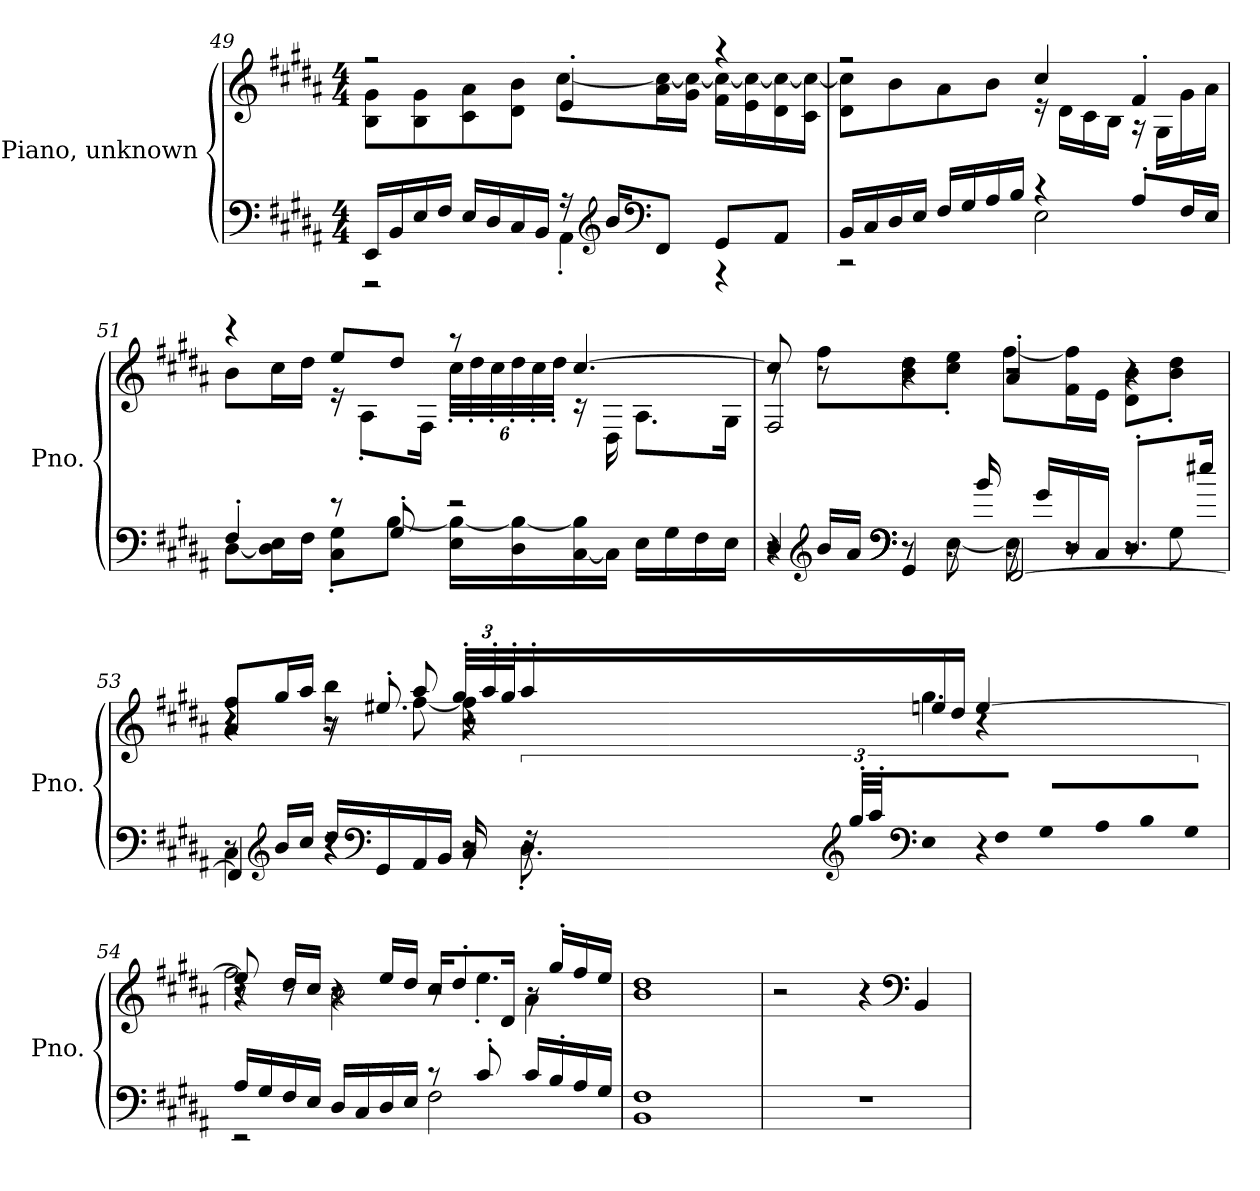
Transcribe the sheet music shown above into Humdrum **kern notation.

**kern	**kern
*part1	*part1
*staff2	*staff1
*I"Piano, unknown	*
*I'Pno.	*
!!LO:LB:g=z
*clefF4	*clefG2
*k[f#c#g#d#a#]	*k[f#c#g#d#a#]
*M4/4	*M4/4
=49	=49
*^	*^
16EE/LL	2r	2r	8B\ 8g#\L
16BB/	.	.	.
16E/	.	.	8B\ 8g#\
16F#/JJ	.	.	.
16E/LL	.	.	8c#\ 8a#\
16D#/	.	.	.
16C#/	.	.	8d#\ 8b\J
16BB/JJ	.	.	.
16r	4AA#'\	4e'/	[8cc#\L
*clefG2	*	*	*
16b/KL	.	.	.
*clefF4	*	*	*
8FF#/J	.	.	16a#\ 16cc#\_L
.	.	.	16g#\ 16cc#\_JJ
8GG#/L	4r	4r	16f#\ 16cc#\_LL
.	.	.	16e\ 16cc#\_
8AA#/J	.	.	16d#\ 16cc#\_
.	.	.	16c#\ 16cc#\_JJ
=50	=50	=50	=50
16BB/LL	2r	2r	8d#\ 8cc#\]L
16C#/	.	.	.
16D#/	.	.	8b\
16E/JJ	.	.	.
16F#/LL	.	.	8a#\
16G#/	.	.	.
16A#/	.	.	8b\J
16B/JJ	.	.	.
4r	2E\	4cc#/	16r
.	.	.	16d#\LL
.	.	.	16c#\
.	.	.	16B\JJ
8A#'/L	.	4f#'/	16r
.	.	.	16G#\LL
16F#/L	.	.	16g#\
16E/JJ	.	.	16a#\JJ
!!LO:LB:g=z	!!
=51	=51	=51	=51
4F#'/	[8D#\L	4r	8b\L
.	16D#\] 16E\L	.	16cc#\L
.	16F#\JJ	.	16dd#\JJ
8r	8C#\' 8G#\'L	8ee/L	16r
.	.	.	8A#'\L
8G#'/	[8B\J	8dd#/J	.
.	.	.	16F#\Jk
*	*	*	*Xbrackettup
2r	16E\ 16B\_LL	8r	48cc#'\LLL
.	.	.	48dd#'\
.	.	.	48cc#'\
.	16D#\ 16B\_	.	48dd#'\
.	.	.	48cc#'\
.	.	.	48dd#'\JJJ
.	[16C#\ 16B\]	[4.cc#/	16r
.	16C#\JJ]	.	16D#\
.	16E\LL	.	8.A#\L
.	16G#\	.	.
.	16F#\	.	.
.	16E\JJ	.	16G#\Jk
=52	=52	=52	=52
*	*^	*	*^
8r	4r	4D#/	8cc#/]	8r	2F#/
*clefG2	*	*	*	*	*
16b/LL	.	.	8r	8ff#\L	.
16a#/JJ	.	.	.	.	.
*clefF4	*	*	*	*	*
8r	8r	4GG#/	4r	8b\ 8dd#\	.
16r	[8E\	.	.	8cc#\' 8ee\'J	.
16b/	.	.	.	.	.
16r	8E\]	[2FF#/	4a#'/	[8ff#\L	2r
16g#/LL	.	.	.	.	.
16D#/	8r	.	.	16f#\ 16ff#\]L	.
16C#/JJ	.	.	.	16e\JJ	.
8.D#'/L	8r	.	4r	8d#\ 8b\L	.
.	8G#\	.	.	8b\' 8dd#\'J	.
16ee#X/Jk	.	.	.	.	.
!!LO:LB:g=z
=53	=53	=53	=53	=53	=53
*	*	*	*	*	*^
8r	4C#\	4FF#/]	4r	4r	8a#/ 8ff#/L	4r
*clefG2	*	*	*	*	*	*
16b/LL	.	.	.	.	16gg#/L	.
16cc#/JJ	.	.	.	.	16aa#/JJ	.
16dd#/LL	4r	4r	8r	8r	16r	4bb'\
*clefF4	*	*	*	*	*	*
16GG#/	.	.	.	.	8.ee#X'/	.
16AA#/	.	.	8aa#/	[8ff#\	.	.
16BB/JJ	.	.	.	.	.	.
16C#/	16r	2r	4r	8ff#\]	48gg#'/LLL	2r
.	.	.	.	.	48aa#'/	.
.	.	.	.	.	48gg#'/J	.
48r	8.D#'\	.	.	.	16aa#'/	.
*clefG2	*	*	*	*	*	*
48gg#'/LLL	.	.	.	.	.	.
48aa#'/J	.	.	.	.	.	.
*clefF4	*	*	*	*	*	*
16E/	.	.	.	4.gg#\	16een/	.
16F#/JJ	.	.	.	.	16dd#/JJ	.
16G#/LL	4r	.	[4ee/	.	4r	.
16A#/	.	.	.	.	.	.
16B/	.	.	.	.	.	.
16G#/JJ	.	.	.	.	.	.
*	*v	*v	*	*	*	*
!!LO:LB:g=z	!!	!!	!!
=54	=54	=54	=54	=54	=54
16A#/LL	2r	8ee/]	2ff#\	8r	4r
16G#/	.	.	.	.	.
16F#/	.	8r	.	16dd#/LL	.
16E/JJ	.	.	.	16cc#/JJ	.
16D#/LL	.	4r	.	8r	2b\
16C#/	.	.	.	.	.
16D#/	.	.	.	16ee/LL	.
16E/JJ	.	.	.	16dd#/JJ	.
8r	2F#\	2r	8r	16cc#/KL	.
.	.	.	.	8dd#'/	.
8c#'/	.	.	4.ee'\	.	.
.	.	.	.	16d#/Jk	.
16c#/LL	.	.	.	16r	4a#\
16B'/	.	.	.	16gg#'/LL	.
16A#/	.	.	.	16ff#/	.
16G#/JJ	.	.	.	16ee/JJ	.
*v	*v	*	*	*	*
*	*v	*v	*v	*v
=55	=55
1BB 1F#	1b 1dd#
=56	=56
1r	2r
.	4r
*	*clefF4
.	4BB/
=	=
*-	*-
